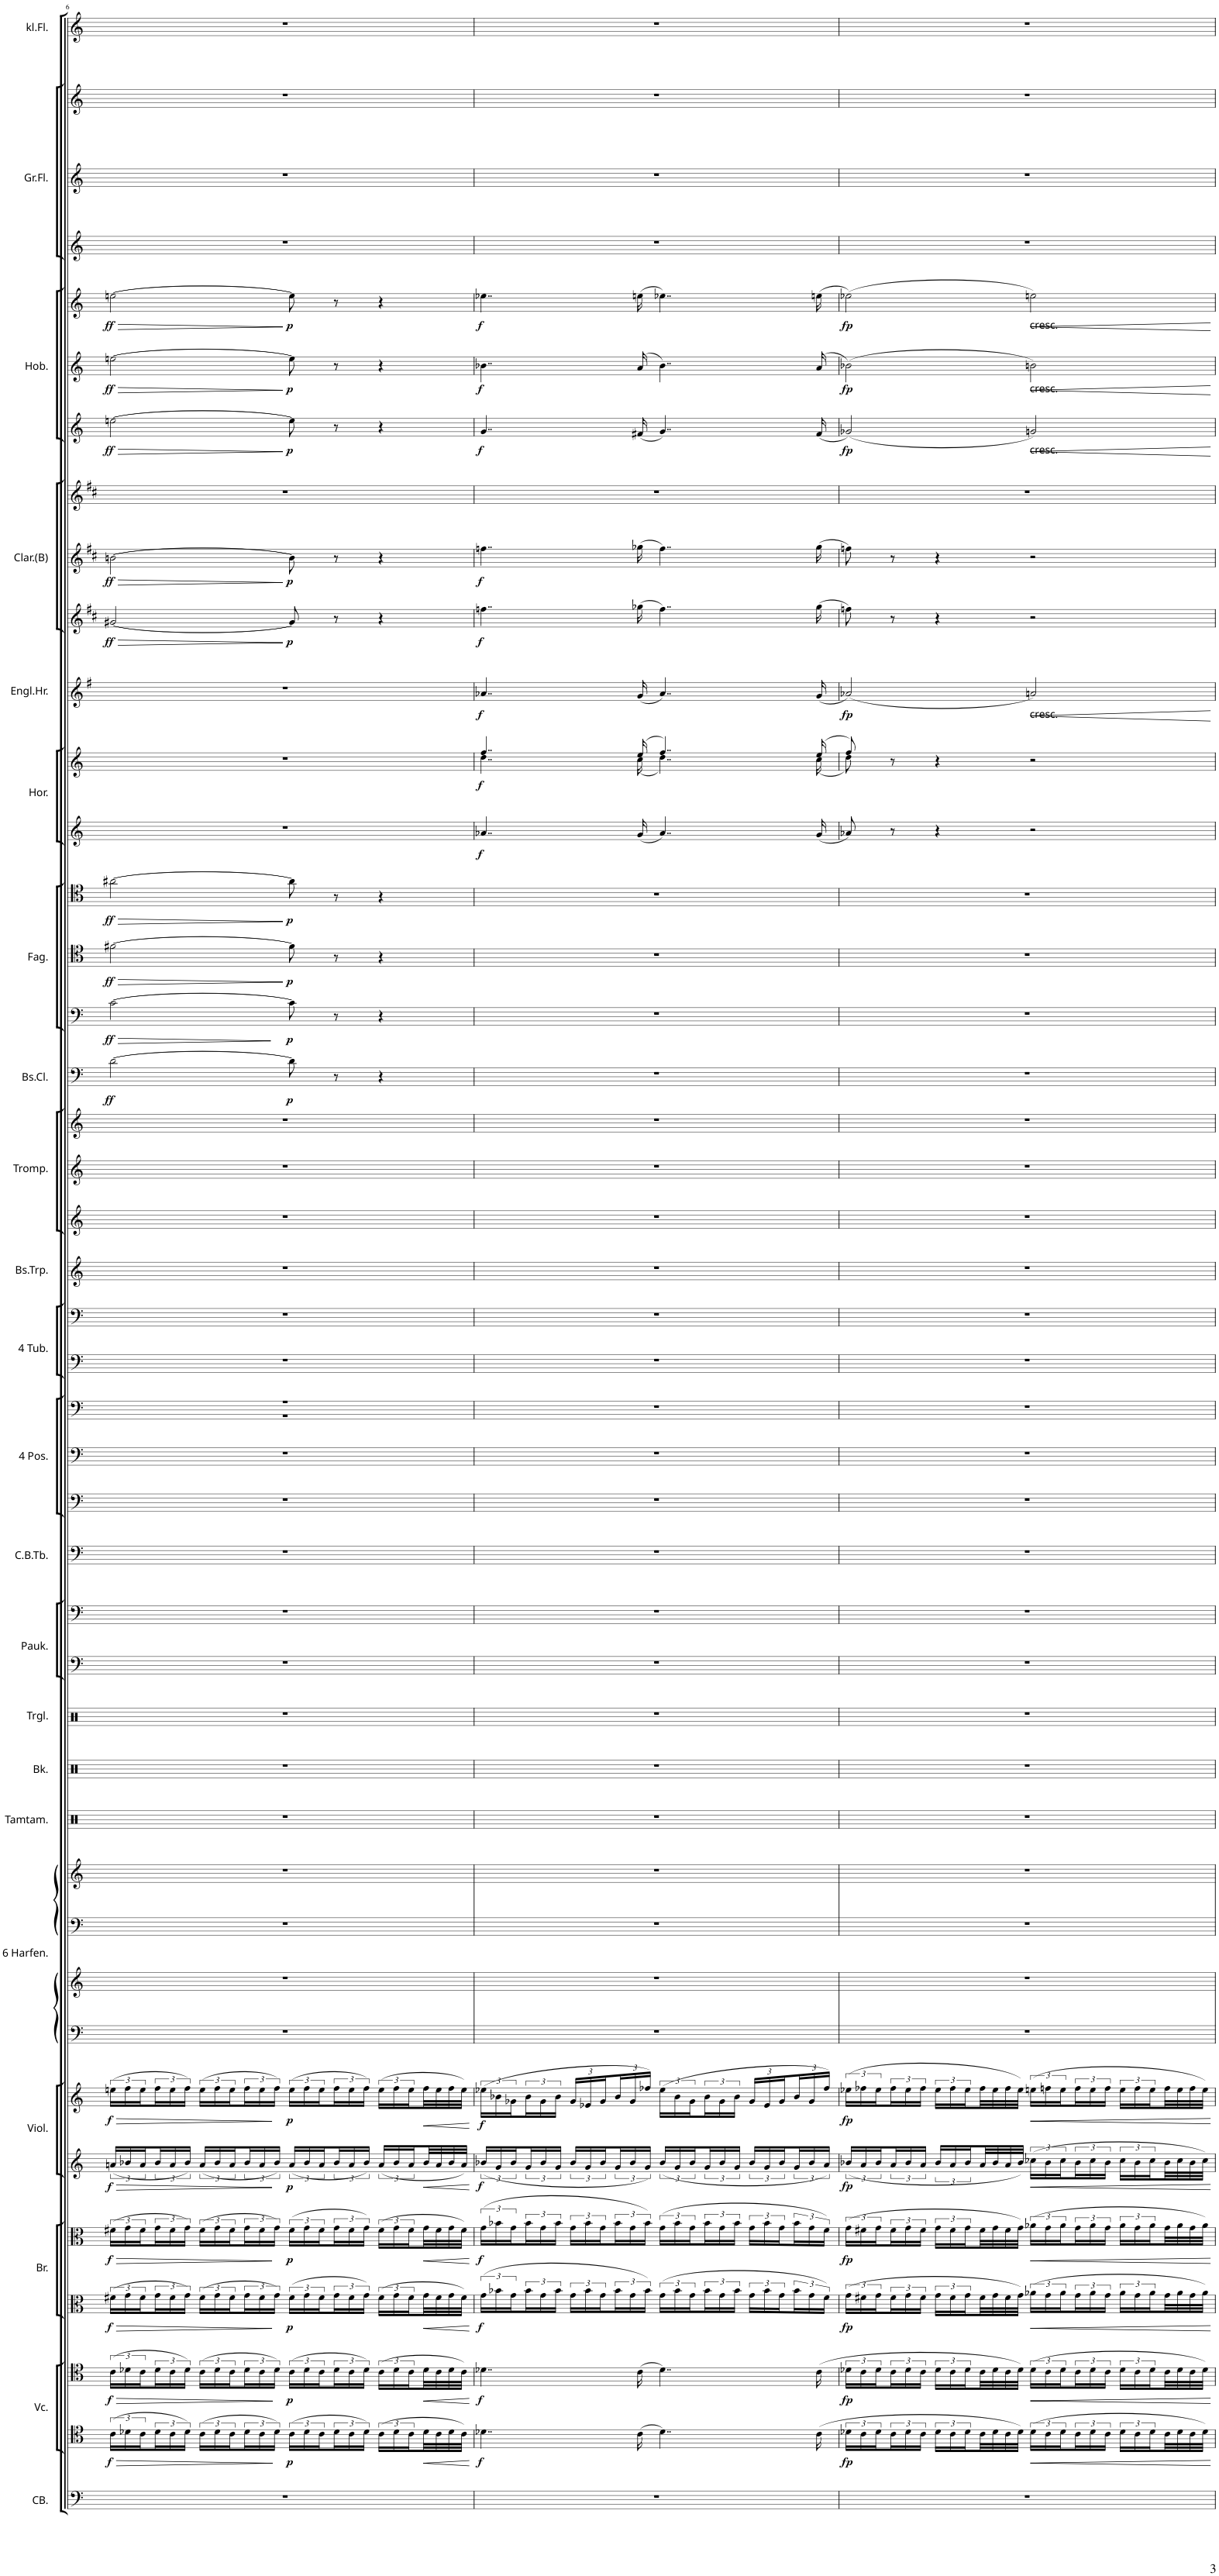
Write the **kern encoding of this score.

**kern	**kern	**dynam	**kern	**dynam	**kern	**dynam	**kern	**dynam	**kern	**dynam	**kern	**dynam	**kern	**kern	**kern	**kern	**kern	**kern	**kern	**kern	**kern	**kern	**kern	**kern	**kern	**kern	**kern	**kern	**kern	**kern	**kern	**kern	**dynam	**kern	**dynam	**kern	**dynam	**kern	**dynam	**kern	**dynam	**kern	**dynam	**kern	**dynam	**kern	**dynam	**kern	**dynam	**kern	**kern	**dynam	**kern	**dynam	**kern	**dynam	**kern	**kern	**kern	**kern
*part41	*part40	*part40	*part39	*part39	*part38	*part38	*part37	*part37	*part36	*part36	*part35	*part35	*part34	*part34	*part33	*part33	*part32	*part31	*part30	*part29	*part28	*part27	*part26	*part25	*part24	*part23	*part22	*part21	*part20	*part19	*part18	*part17	*part17	*part16	*part16	*part15	*part15	*part14	*part14	*part13	*part13	*part12	*part12	*part11	*part11	*part10	*part10	*part9	*part9	*part8	*part7	*part7	*part6	*part6	*part5	*part5	*part4	*part3	*part2	*part1
*staff43	*staff42	*staff42	*staff41	*staff41	*staff40	*staff40	*staff39	*staff39	*staff38	*staff38	*staff37	*staff37	*staff36	*staff35	*staff34	*staff33	*staff32	*staff31	*staff30	*staff29	*staff28	*staff27	*staff26	*staff25	*staff24	*staff23	*staff22	*staff21	*staff20	*staff19	*staff18	*staff17	*staff17	*staff16	*staff16	*staff15	*staff15	*staff14	*staff14	*staff13	*staff13	*staff12	*staff12	*staff11	*staff11	*staff10	*staff10	*staff9	*staff9	*staff8	*staff7	*staff7	*staff6	*staff6	*staff5	*staff5	*staff4	*staff3	*staff2	*staff1
*I"Contrabasse.	*I"Violoncellos	*	*I"Violoncelle.	*	*I"Violas	*	*I"Bratschen.	*	*I"Violins	*	*I"Violinen.	*	*I"Harp	*	*I"6 Harfen.	*	*I"Tamtam.	*I"Becken.	*I"Triangel.	*I"Timpani	*I"Pauken.	*I"Contrabass Tuben.	*I"Trombone	*I"4 Posaunen.	*I"Tenor Trombone	*I"Tuba	*I"4 Tuben.	*I"Bass Trompetten.	*I"C Trumpet	*I"Trompetten.	*I"C Trumpet	*I"Bass Clarinetten.	*	*I"Bassoon	*	*I"Fagotte.	*	*I"Bassoon	*	*I"Horn in F	*	*I"Horner.	*	*I"Englishes Horn.	*	*I"Bb Clarinet	*	*I"Clarinetten. (B)	*	*I"Bb Clarinet	*I"Oboe	*	*I"Hoboen.	*	*I"Oboe	*	*I"Flute	*I"Floten.	*I"Flute	*I"Kleinen Floten.
*I'CB.	*	*	*I'Vc.	*	*	*	*I'Br.	*	*	*	*I'Viol.	*	*I'Hp	*	*I'6 Harfen.	*	*I'Tamtam.	*I'Bk.	*I'Trgl.	*I'Timp	*I'Pauk.	*I'C.B.Tb.	*I'Trb	*I'4 Pos.	*I'Trb	*I'Tba	*I'4 Tub.	*I'Bs.Trp.	*I'Tpt	*I'Tromp.	*I'Tpt	*I'Bs.Cl.	*	*I'Bsn	*	*I'Fag.	*	*I'Bsn	*	*I'Hn	*	*I'Hor.	*	*I'Engl.Hr.	*	*I'Cl	*	*I'Clar.(B)	*	*I'Cl	*I'Ob	*	*I'Hob.	*	*I'Ob	*	*I'Fl	*	*I'Fl	*I'kl.Fl.
!!LO:PB:g=z
*clefF4	*clefC4	*	*clefC4	*	*clefC3	*	*clefC3	*	*clefG2	*	*clefG2	*	*clefF4	*clefG2	*clefF4	*clefG2	*clefX	*clefX	*clefX	*clefF4	*clefF4	*clefF4	*clefF4	*clefF4	*clefF4	*clefF4	*clefF4	*clefG2	*clefG2	*clefG2	*clefG2	*clefF4	*	*clefF4	*	*clefC4	*	*clefC4	*	*clefG2	*	*clefG2	*	*clefG2	*	*clefG2	*	*clefG2	*	*clefG2	*clefG2	*	*clefG2	*	*clefG2	*	*clefG2	*clefG2	*clefG2	*clefG2
*Trd7c12	*	*	*	*	*	*	*	*	*	*	*	*	*	*	*	*	*	*	*	*	*	*	*	*	*	*	*	*Trd1c2	*	*	*	*Trd8c14	*	*	*	*	*	*	*	*Trd4c7	*	*Trd4c7	*	*Trd4c7	*	*Trd1c2	*	*Trd1c2	*	*Trd1c2	*	*	*	*	*	*	*	*	*	*Trd-7c-12
*k[]	*k[]	*	*k[]	*	*k[]	*	*k[]	*	*k[]	*	*k[]	*	*k[]	*k[]	*k[]	*k[]	*k[]	*k[]	*k[]	*k[]	*k[]	*k[]	*k[]	*k[]	*k[]	*k[]	*k[]	*k[]	*k[]	*k[]	*k[]	*k[]	*	*k[]	*	*k[]	*	*k[]	*	*k[]	*	*k[]	*	*k[f#]	*	*k[f#c#]	*	*k[f#c#]	*	*k[f#c#]	*k[]	*	*k[]	*	*k[]	*	*k[]	*k[]	*k[]	*k[]
*M4/4	*M4/4	*	*M4/4	*	*M4/4	*	*M4/4	*	*M4/4	*	*M4/4	*	*M4/4	*M4/4	*M4/4	*M4/4	*M4/4	*M4/4	*M4/4	*M4/4	*M4/4	*M4/4	*M4/4	*M4/4	*M4/4	*M4/4	*M4/4	*M4/4	*M4/4	*M4/4	*M4/4	*M4/4	*	*M4/4	*	*M4/4	*	*M4/4	*	*M4/4	*	*M4/4	*	*M4/4	*	*M4/4	*	*M4/4	*	*M4/4	*M4/4	*	*M4/4	*	*M4/4	*	*M4/4	*M4/4	*M4/4	*M4/4
=6	=6	=6	=6	=6	=6	=6	=6	=6	=6	=6	=6	=6	=6	=6	=6	=6	=6	=6	=6	=6	=6	=6	=6	=6	=6	=6	=6	=6	=6	=6	=6	=6	=6	=6	=6	=6	=6	=6	=6	=6	=6	=6	=6	=6	=6	=6	=6	=6	=6	=6	=6	=6	=6	=6	=6	=6	=6	=6	=6	=6
!	!	!LO:HP:b	!	!LO:HP:b	!	!LO:HP:b	!	!LO:HP:b	!	!LO:HP:b	!	!LO:HP:b	!	!	!	!	!	!	!	!	!	!	!	!	!	!	!	!	!	!	!	!	!	!	!LO:HP:b	!	!LO:HP:b	!	!LO:HP:b	!	!	!	!	!	!	!	!LO:HP:b	!	!LO:HP:b	!	!	!LO:HP:b	!	!LO:HP:b	!	!LO:HP:b	!	!	!	!
*	*	*	*	*	*	*	*	*	*	*	*	*	*	*	*	*	*	*	*	*	*	*	*	*	*^	*	*	*	*	*	*	*	*	*	*	*	*	*	*	*	*	*	*	*	*	*	*	*	*	*	*	*	*	*	*	*	*	*	*	*
!	!	!LO:DY:n=1:b	!	!LO:DY:n=1:b	!	!LO:DY:n=1:b	!	!LO:DY:n=1:b	!	!LO:DY:n=1:b	!	!LO:DY:n=1:b	!	!	!	!	!	!	!	!	!	!	!	!	!	!	!	!	!	!	!	!	!	!LO:DY:b	!	!LO:DY:n=1:b	!	!LO:DY:n=1:b	!	!LO:DY:n=1:b	!	!	!	!	!	!	!	!LO:DY:n=1:b	!	!LO:DY:n=1:b	!	!	!LO:DY:n=1:b	!	!LO:DY:n=1:b	!	!LO:DY:n=1:b	!	!	!	!
1r	(24c\LL	> f	(24c\LL	> f	(24f#X\LL	> f	(24f#X\LL	> f	(24an/LL	> f	(24een\LL	> f	1r	1r	1r	1r	1r	1r	1r	1r	1r	1r	1r	1r	1r	1r	1r	1r	1r	1r	1r	1r	[2d\	ff	[2c\	> ff	[2f#X\	> ff	[2a#X\	> ff	1r	.	1r	.	1r	.	[2g#X/	> ff	[2bn\	> ff	1r	[2een\	> ff	[2een\	> ff	[2een\	> ff	1r	1r	1r	1r
.	24d-X\	.	24d-X\	.	24g\	.	24g\	.	24b-X/	.	24ff\	.	.	.	.	.	.	.	.	.	.	.	.	.	.	.	.	.	.	.	.	.	.	.	.	.	.	.	.	.	.	.	.	.	.	.	.	.	.	.	.	.	.	.	.	.	.	.	.	.	.
.	24c\	.	24c\	.	24f#\	.	24f#\	.	24a/	.	24ee\	.	.	.	.	.	.	.	.	.	.	.	.	.	.	.	.	.	.	.	.	.	.	.	.	.	.	.	.	.	.	.	.	.	.	.	.	.	.	.	.	.	.	.	.	.	.	.	.	.	.
.	24d-\	.	24d-\	.	24g\	.	24g\	.	24b-/	.	24ff\	.	.	.	.	.	.	.	.	.	.	.	.	.	.	.	.	.	.	.	.	.	.	.	.	.	.	.	.	.	.	.	.	.	.	.	.	.	.	.	.	.	.	.	.	.	.	.	.	.	.
.	24c\	.	24c\	.	24f#\	.	24f#\	.	24a/	.	24ee\	.	.	.	.	.	.	.	.	.	.	.	.	.	.	.	.	.	.	.	.	.	.	.	.	.	.	.	.	.	.	.	.	.	.	.	.	.	.	.	.	.	.	.	.	.	.	.	.	.	.
.	24d-\JJ)	.	24d-\JJ)	.	24g\JJ)	.	24g\JJ)	.	24b-/JJ)	.	24ff\JJ)	.	.	.	.	.	.	.	.	.	.	.	.	.	.	.	.	.	.	.	.	.	.	.	.	.	.	.	.	.	.	.	.	.	.	.	.	.	.	.	.	.	.	.	.	.	.	.	.	.	.
.	(24c\LL	.	(24c\LL	.	(24f#\LL	.	(24f#\LL	.	(24a/LL	.	(24ee\LL	.	.	.	.	.	.	.	.	.	.	.	.	.	.	.	.	.	.	.	.	.	.	.	.	.	.	.	.	.	.	.	.	.	.	.	.	.	.	.	.	.	.	.	.	.	.	.	.	.	.
.	24d-\	.	24d-\	.	24g\	.	24g\	.	24b-/	.	24ff\	.	.	.	.	.	.	.	.	.	.	.	.	.	.	.	.	.	.	.	.	.	.	.	.	.	.	.	.	.	.	.	.	.	.	.	.	.	.	.	.	.	.	.	.	.	.	.	.	.	.
.	24c\	.	24c\	.	24f#\	.	24f#\	.	24a/	.	24ee\	.	.	.	.	.	.	.	.	.	.	.	.	.	.	.	.	.	.	.	.	.	.	.	.	.	.	.	.	.	.	.	.	.	.	.	.	.	.	.	.	.	.	.	.	.	.	.	.	.	.
.	24d-\	.	24d-\	.	24g\	.	24g\	.	24b-/	.	24ff\	.	.	.	.	.	.	.	.	.	.	.	.	.	.	.	.	.	.	.	.	.	.	.	.	.	.	.	.	.	.	.	.	.	.	.	.	.	.	.	.	.	.	.	.	.	.	.	.	.	.
.	24c\	.	24c\	.	24f#\	.	24f#\	.	24a/	.	24ee\	.	.	.	.	.	.	.	.	.	.	.	.	.	.	.	.	.	.	.	.	.	.	.	.	.	.	.	.	.	.	.	.	.	.	.	.	.	.	.	.	.	.	.	.	.	.	.	.	.	.
.	24d-\JJ)	.	24d-\JJ)	.	24g\JJ)	.	24g\JJ)	.	24b-/JJ)	.	24ff\JJ)	.	.	.	.	.	.	.	.	.	.	.	.	.	.	.	.	.	.	.	.	.	.	.	.	.	.	.	.	.	.	.	.	.	.	.	.	.	.	.	.	.	.	.	.	.	.	.	.	.	.
!	!	!LO:DY:n=2:b	!	!LO:DY:n=2:b	!	!LO:DY:n=2:b	!	!LO:DY:n=2:b	!	!LO:DY:n=2:b	!	!LO:DY:n=2:b	!	!	!	!	!	!	!	!	!	!	!	!	!	!	!	!	!	!	!	!	!	!LO:DY:b	!	!LO:DY:n=2:b	!	!LO:DY:n=2:b	!	!LO:DY:n=2:b	!	!	!	!	!	!	!	!LO:DY:n=2:b	!	!LO:DY:n=2:b	!	!	!LO:DY:n=2:b	!	!LO:DY:n=2:b	!	!LO:DY:n=2:b	!	!	!	!
.	(24c\LL	] p	(24c\LL	] p	(24f#\LL	] p	(24f#\LL	] p	(24a/LL	] p	(24ee\LL	] p	.	.	.	.	.	.	.	.	.	.	.	.	.	.	.	.	.	.	.	.	8d\]	p	8c\]	] p	8f#\]	] p	8a#\]	] p	.	.	.	.	.	.	8g#/]	] p	8b\]	] p	.	8ee\]	] p	8ee\]	] p	8ee\]	] p	.	.	.	.
.	24d-\	.	24d-\	.	24g\	.	24g\	.	24b-/	.	24ff\	.	.	.	.	.	.	.	.	.	.	.	.	.	.	.	.	.	.	.	.	.	.	.	.	.	.	.	.	.	.	.	.	.	.	.	.	.	.	.	.	.	.	.	.	.	.	.	.	.	.
.	24c\	.	24c\	.	24f#\	.	24f#\	.	24a/	.	24ee\	.	.	.	.	.	.	.	.	.	.	.	.	.	.	.	.	.	.	.	.	.	.	.	.	.	.	.	.	.	.	.	.	.	.	.	.	.	.	.	.	.	.	.	.	.	.	.	.	.	.
.	24d-\	.	24d-\	.	24g\	.	24g\	.	24b-/	.	24ff\	.	.	.	.	.	.	.	.	.	.	.	.	.	.	.	.	.	.	.	.	.	8r	.	8r	.	8r	.	8r	.	.	.	.	.	.	.	8r	.	8r	.	.	8r	.	8r	.	8r	.	.	.	.	.
.	24c\	.	24c\	.	24f#\	.	24f#\	.	24a/	.	24ee\	.	.	.	.	.	.	.	.	.	.	.	.	.	.	.	.	.	.	.	.	.	.	.	.	.	.	.	.	.	.	.	.	.	.	.	.	.	.	.	.	.	.	.	.	.	.	.	.	.	.
.	24d-\JJ)	.	24d-\JJ)	.	24g\JJ)	.	24g\JJ)	.	24b-/JJ)	.	24ff\JJ)	.	.	.	.	.	.	.	.	.	.	.	.	.	.	.	.	.	.	.	.	.	.	.	.	.	.	.	.	.	.	.	.	.	.	.	.	.	.	.	.	.	.	.	.	.	.	.	.	.	.
.	(24c\LL	.	(24c\LL	.	(24f#\LL	.	(24f#\LL	.	(24a/LL	.	(24ee\LL	.	.	.	.	.	.	.	.	.	.	.	.	.	.	.	.	.	.	.	.	.	4r	.	4r	.	4r	.	4r	.	.	.	.	.	.	.	4r	.	4r	.	.	4r	.	4r	.	4r	.	.	.	.	.
.	24d-\	.	24d-\	.	24g\	.	24g\	.	24b-/	.	24ff\	.	.	.	.	.	.	.	.	.	.	.	.	.	.	.	.	.	.	.	.	.	.	.	.	.	.	.	.	.	.	.	.	.	.	.	.	.	.	.	.	.	.	.	.	.	.	.	.	.	.
.	24c\	.	24c\	.	24f#\	.	24f#\	.	24a/	.	24ee\	.	.	.	.	.	.	.	.	.	.	.	.	.	.	.	.	.	.	.	.	.	.	.	.	.	.	.	.	.	.	.	.	.	.	.	.	.	.	.	.	.	.	.	.	.	.	.	.	.	.
!	!	!LO:HP:b	!	!LO:HP:b	!	!LO:HP:b	!	!LO:HP:b	!	!LO:HP:b	!	!LO:HP:b	!	!	!	!	!	!	!	!	!	!	!	!	!	!	!	!	!	!	!	!	!	!	!	!	!	!	!	!	!	!	!	!	!	!	!	!	!	!	!	!	!	!	!	!	!	!	!	!	!
.	32d-\L	<	32d-\L	<	32g\L	<	32g\L	<	32b-/L	<	32ff\L	<	.	.	.	.	.	.	.	.	.	.	.	.	.	.	.	.	.	.	.	.	.	.	.	.	.	.	.	.	.	.	.	.	.	.	.	.	.	.	.	.	.	.	.	.	.	.	.	.	.
.	32c\	.	32c\	.	32f#\	.	32f#\	.	32a/	.	32ee\	.	.	.	.	.	.	.	.	.	.	.	.	.	.	.	.	.	.	.	.	.	.	.	.	.	.	.	.	.	.	.	.	.	.	.	.	.	.	.	.	.	.	.	.	.	.	.	.	.	.
.	32d-\	.	32d-\	.	32g\	.	32g\	.	32b-/	.	32ff\	.	.	.	.	.	.	.	.	.	.	.	.	.	.	.	.	.	.	.	.	.	.	.	.	.	.	.	.	.	.	.	.	.	.	.	.	.	.	.	.	.	.	.	.	.	.	.	.	.	.
.	32c\JJJ)	.	32c\JJJ)	.	32f#\JJJ)	.	32f#\JJJ)	.	32a/JJJ)	.	32ee\JJJ)	.	.	.	.	.	.	.	.	.	.	.	.	.	.	.	.	.	.	.	.	.	.	.	.	.	.	.	.	.	.	.	.	.	.	.	.	.	.	.	.	.	.	.	.	.	.	.	.	.	.
*	*	*	*	*	*	*	*	*	*	*	*	*	*	*	*	*	*	*	*	*	*	*	*	*	*v	*v	*	*	*	*	*	*	*	*	*	*	*	*	*	*	*	*	*	*	*	*	*	*	*	*	*	*	*	*	*	*	*	*	*	*	*
.	.	[	.	[	.	[	.	[	.	[	.	[	.	.	.	.	.	.	.	.	.	.	.	.	.	.	.	.	.	.	.	.	.	.	.	.	.	.	.	.	.	.	.	.	.	.	.	.	.	.	.	.	.	.	.	.	.	.	.	.
=7	=7	=7	=7	=7	=7	=7	=7	=7	=7	=7	=7	=7	=7	=7	=7	=7	=7	=7	=7	=7	=7	=7	=7	=7	=7	=7	=7	=7	=7	=7	=7	=7	=7	=7	=7	=7	=7	=7	=7	=7	=7	=7	=7	=7	=7	=7	=7	=7	=7	=7	=7	=7	=7	=7	=7	=7	=7	=7	=7	=7
*	*	*	*	*	*	*	*	*	*	*	*	*	*	*	*	*	*	*	*	*	*	*	*	*	*	*	*	*	*	*	*	*	*	*	*	*	*	*	*	*	*	*^	*	*	*	*	*	*	*	*	*	*	*	*	*	*	*	*	*	*
!	!	!LO:DY:b	!	!LO:DY:b	!	!LO:DY:b	!	!LO:DY:b	!	!LO:DY:b	!	!LO:DY:b	!	!	!	!	!	!	!	!	!	!	!	!	!	!	!	!	!	!	!	!	!	!	!	!	!	!	!	!	!LO:DY:b	!	!	!LO:DY:b	!	!LO:DY:b	!	!LO:DY:b	!	!LO:DY:b	!	!	!LO:DY:b	!	!LO:DY:b	!	!LO:DY:b	!	!	!	!
1r	4..d-X\	f	4..d-X\	f	(24g\LL	f	(24g\LL	f	(24b-X/LL	f	(24ee-X\LL	f	1r	1r	1r	1r	1r	1r	1r	1r	1r	1r	1r	1r	1r	1r	1r	1r	1r	1r	1r	1r	.	1r	.	1r	.	1r	.	4..a-X/	f	4..ff/	4..dd\	f	4..a-X/	f	4..ffn\	f	4..ffn\	f	1r	4..g/	f	4..b-X\	f	4..ee-X\	f	1r	1r	1r	1r
.	.	.	.	.	24b-X\	.	24b-X\	.	24g/	.	24b-X\	.	.	.	.	.	.	.	.	.	.	.	.	.	.	.	.	.	.	.	.	.	.	.	.	.	.	.	.	.	.	.	.	.	.	.	.	.	.	.	.	.	.	.	.	.	.	.	.	.	.
.	.	.	.	.	24g\	.	24g\	.	24b-/	.	24g-X\	.	.	.	.	.	.	.	.	.	.	.	.	.	.	.	.	.	.	.	.	.	.	.	.	.	.	.	.	.	.	.	.	.	.	.	.	.	.	.	.	.	.	.	.	.	.	.	.	.	.
.	.	.	.	.	24b-\	.	24b-\	.	24g/	.	24b-\	.	.	.	.	.	.	.	.	.	.	.	.	.	.	.	.	.	.	.	.	.	.	.	.	.	.	.	.	.	.	.	.	.	.	.	.	.	.	.	.	.	.	.	.	.	.	.	.	.	.
.	.	.	.	.	24g\	.	24g\	.	24b-/	.	24g-\	.	.	.	.	.	.	.	.	.	.	.	.	.	.	.	.	.	.	.	.	.	.	.	.	.	.	.	.	.	.	.	.	.	.	.	.	.	.	.	.	.	.	.	.	.	.	.	.	.	.
.	.	.	.	.	24b-\JJ	.	24b-\JJ	.	24g/JJ	.	24b-\JJ	.	.	.	.	.	.	.	.	.	.	.	.	.	.	.	.	.	.	.	.	.	.	.	.	.	.	.	.	.	.	.	.	.	.	.	.	.	.	.	.	.	.	.	.	.	.	.	.	.	.
*	*	*	*	*	*	*	*	*	*	*	*Xbrackettup	*	*	*	*	*	*	*	*	*	*	*	*	*	*	*	*	*	*	*	*	*	*	*	*	*	*	*	*	*	*	*	*	*	*	*	*	*	*	*	*	*	*	*	*	*	*	*	*	*	*
.	.	.	.	.	24g\LL	.	24g\LL	.	24b-/LL	.	24g-/LL	.	.	.	.	.	.	.	.	.	.	.	.	.	.	.	.	.	.	.	.	.	.	.	.	.	.	.	.	.	.	.	.	.	.	.	.	.	.	.	.	.	.	.	.	.	.	.	.	.	.
.	.	.	.	.	24b-\	.	24b-\	.	24g/	.	24e-X/	.	.	.	.	.	.	.	.	.	.	.	.	.	.	.	.	.	.	.	.	.	.	.	.	.	.	.	.	.	.	.	.	.	.	.	.	.	.	.	.	.	.	.	.	.	.	.	.	.	.
.	.	.	.	.	24g\	.	24g\	.	24b-/	.	24g-/	.	.	.	.	.	.	.	.	.	.	.	.	.	.	.	.	.	.	.	.	.	.	.	.	.	.	.	.	.	.	.	.	.	.	.	.	.	.	.	.	.	.	.	.	.	.	.	.	.	.
.	.	.	.	.	24b-\	.	24b-\	.	24g/	.	24b-/	.	.	.	.	.	.	.	.	.	.	.	.	.	.	.	.	.	.	.	.	.	.	.	.	.	.	.	.	.	.	.	.	.	.	.	.	.	.	.	.	.	.	.	.	.	.	.	.	.	.
.	.	.	.	.	24g\	.	24g\	.	24b-/	.	24g-/	.	.	.	.	.	.	.	.	.	.	.	.	.	.	.	.	.	.	.	.	.	.	.	.	.	.	.	.	.	.	.	.	.	.	.	.	.	.	.	.	.	.	.	.	.	.	.	.	.	.
.	(16c\	.	(16c\	.	.	.	.	.	.	.	.	.	.	.	.	.	.	.	.	.	.	.	.	.	.	.	.	.	.	.	.	.	.	.	.	.	.	.	.	(16g/	.	(16ee/	(16cc\	.	(16g/	.	(16gg-X\	.	(16gg-X\	.	.	(16f#X/	.	(16a/	.	(16een\	.	.	.	.	.
.	.	.	.	.	24b-\JJ)	.	24b-\JJ)	.	24g/JJ)	.	24ff-X/JJ)	.	.	.	.	.	.	.	.	.	.	.	.	.	.	.	.	.	.	.	.	.	.	.	.	.	.	.	.	.	.	.	.	.	.	.	.	.	.	.	.	.	.	.	.	.	.	.	.	.	.
*	*	*	*	*	*	*	*	*	*	*	*brackettup	*	*	*	*	*	*	*	*	*	*	*	*	*	*	*	*	*	*	*	*	*	*	*	*	*	*	*	*	*	*	*	*	*	*	*	*	*	*	*	*	*	*	*	*	*	*	*	*	*	*
.	4..d-\)	.	4..d-\)	.	(24g\LL	.	(24g\LL	.	(24b-/LL	.	(24ee-\LL	.	.	.	.	.	.	.	.	.	.	.	.	.	.	.	.	.	.	.	.	.	.	.	.	.	.	.	.	4..a-/)	.	4..ff/)	4..dd\)	.	4..a-/)	.	4..ff\)	.	4..ff\)	.	.	4..g/)	.	4..b-\)	.	4..ee-X\)	.	.	.	.	.
.	.	.	.	.	24b-\	.	24b-\	.	24g/	.	24b-\	.	.	.	.	.	.	.	.	.	.	.	.	.	.	.	.	.	.	.	.	.	.	.	.	.	.	.	.	.	.	.	.	.	.	.	.	.	.	.	.	.	.	.	.	.	.	.	.	.	.
.	.	.	.	.	24g\	.	24g\	.	24b-/	.	24g-\	.	.	.	.	.	.	.	.	.	.	.	.	.	.	.	.	.	.	.	.	.	.	.	.	.	.	.	.	.	.	.	.	.	.	.	.	.	.	.	.	.	.	.	.	.	.	.	.	.	.
.	.	.	.	.	24b-\	.	24b-\	.	24g/	.	24b-\	.	.	.	.	.	.	.	.	.	.	.	.	.	.	.	.	.	.	.	.	.	.	.	.	.	.	.	.	.	.	.	.	.	.	.	.	.	.	.	.	.	.	.	.	.	.	.	.	.	.
.	.	.	.	.	24g\	.	24g\	.	24b-/	.	24g-\	.	.	.	.	.	.	.	.	.	.	.	.	.	.	.	.	.	.	.	.	.	.	.	.	.	.	.	.	.	.	.	.	.	.	.	.	.	.	.	.	.	.	.	.	.	.	.	.	.	.
.	.	.	.	.	24b-\JJ	.	24b-\JJ	.	24g/JJ	.	24b-\JJ	.	.	.	.	.	.	.	.	.	.	.	.	.	.	.	.	.	.	.	.	.	.	.	.	.	.	.	.	.	.	.	.	.	.	.	.	.	.	.	.	.	.	.	.	.	.	.	.	.	.
*	*	*	*	*	*	*	*	*	*	*	*Xbrackettup	*	*	*	*	*	*	*	*	*	*	*	*	*	*	*	*	*	*	*	*	*	*	*	*	*	*	*	*	*	*	*	*	*	*	*	*	*	*	*	*	*	*	*	*	*	*	*	*	*	*
.	.	.	.	.	24g\LL	.	24g\LL	.	24b-/LL	.	24g-/LL	.	.	.	.	.	.	.	.	.	.	.	.	.	.	.	.	.	.	.	.	.	.	.	.	.	.	.	.	.	.	.	.	.	.	.	.	.	.	.	.	.	.	.	.	.	.	.	.	.	.
.	.	.	.	.	24b-\	.	24b-\	.	24g/	.	24e-/	.	.	.	.	.	.	.	.	.	.	.	.	.	.	.	.	.	.	.	.	.	.	.	.	.	.	.	.	.	.	.	.	.	.	.	.	.	.	.	.	.	.	.	.	.	.	.	.	.	.
.	.	.	.	.	24g\	.	24g\	.	24b-/	.	24g-/	.	.	.	.	.	.	.	.	.	.	.	.	.	.	.	.	.	.	.	.	.	.	.	.	.	.	.	.	.	.	.	.	.	.	.	.	.	.	.	.	.	.	.	.	.	.	.	.	.	.
.	.	.	.	.	24b-\	.	24b-\	.	24g/	.	24b-/	.	.	.	.	.	.	.	.	.	.	.	.	.	.	.	.	.	.	.	.	.	.	.	.	.	.	.	.	.	.	.	.	.	.	.	.	.	.	.	.	.	.	.	.	.	.	.	.	.	.
.	.	.	.	.	24g\	.	24g\	.	24b-/	.	24g-/	.	.	.	.	.	.	.	.	.	.	.	.	.	.	.	.	.	.	.	.	.	.	.	.	.	.	.	.	.	.	.	.	.	.	.	.	.	.	.	.	.	.	.	.	.	.	.	.	.	.
.	(16c\	.	(16c\	.	.	.	.	.	.	.	.	.	.	.	.	.	.	.	.	.	.	.	.	.	.	.	.	.	.	.	.	.	.	.	.	.	.	.	.	(16g/	.	(16ee/	(16cc\	.	(16g/	.	(16gg-\	.	(16gg-\	.	.	(16f#/	.	(16a/	.	(16een\	.	.	.	.	.
.	.	.	.	.	24f\JJ)	.	24f\JJ)	.	24a/JJ)	.	24ff-/JJ)	.	.	.	.	.	.	.	.	.	.	.	.	.	.	.	.	.	.	.	.	.	.	.	.	.	.	.	.	.	.	.	.	.	.	.	.	.	.	.	.	.	.	.	.	.	.	.	.	.	.
=8	=8	=8	=8	=8	=8	=8	=8	=8	=8	=8	=8	=8	=8	=8	=8	=8	=8	=8	=8	=8	=8	=8	=8	=8	=8	=8	=8	=8	=8	=8	=8	=8	=8	=8	=8	=8	=8	=8	=8	=8	=8	=8	=8	=8	=8	=8	=8	=8	=8	=8	=8	=8	=8	=8	=8	=8	=8	=8	=8	=8	=8
*	*	*	*	*	*	*	*	*	*	*	*brackettup	*	*	*	*	*	*	*	*	*	*	*	*	*	*	*	*	*	*	*	*	*	*	*	*	*	*	*	*	*	*	*	*	*	*	*	*	*	*	*	*	*	*	*	*	*	*	*	*	*	*
!	!	!LO:DY:b	!	!LO:DY:b	!	!LO:DY:b	!	!LO:DY:b	!	!LO:DY:b	!	!LO:DY:b	!	!	!	!	!	!	!	!	!	!	!	!	!	!	!	!	!	!	!	!	!	!	!	!	!	!	!	!	!	!	!	!	!	!LO:DY:b	!	!	!	!	!	!	!LO:DY:b	!	!LO:DY:b	!	!LO:DY:b	!	!	!	!
1r	24d-X\LL	fp	24d-X\LL	fp	(24g\LL	fp	(24g\LL	fp	(24b-X/LL	fp	(24ee-X\LL	fp	1r	1r	1r	1r	1r	1r	1r	1r	1r	1r	1r	1r	1r	1r	1r	1r	1r	1r	1r	1r	.	1r	.	1r	.	1r	.	8a-X/)	.	8ff/)	8dd\)	.	(2a-X/)	fp	8ffn\)	.	8ffn\)	.	1r	(2g-X/)	fp	(2b-X\)	fp	(2ee-X\)	fp	1r	1r	1r	1r
.	24c\	.	24c\	.	24f#X\	.	24f#X\	.	24a/	.	24ff-X\	.	.	.	.	.	.	.	.	.	.	.	.	.	.	.	.	.	.	.	.	.	.	.	.	.	.	.	.	.	.	.	.	.	.	.	.	.	.	.	.	.	.	.	.	.	.	.	.	.	.
.	24d-\	.	24d-\	.	24g\	.	24g\	.	24b-/	.	24ee-\	.	.	.	.	.	.	.	.	.	.	.	.	.	.	.	.	.	.	.	.	.	.	.	.	.	.	.	.	.	.	.	.	.	.	.	.	.	.	.	.	.	.	.	.	.	.	.	.	.	.
.	24c\	.	24c\	.	24f#\	.	24f#\	.	24a/	.	24ff-\	.	.	.	.	.	.	.	.	.	.	.	.	.	.	.	.	.	.	.	.	.	.	.	.	.	.	.	.	8r	.	8r	2..ryy	.	.	.	8r	.	8r	.	.	.	.	.	.	.	.	.	.	.	.
.	24d-\	.	24d-\	.	24g\	.	24g\	.	24b-/	.	24ee-\	.	.	.	.	.	.	.	.	.	.	.	.	.	.	.	.	.	.	.	.	.	.	.	.	.	.	.	.	.	.	.	.	.	.	.	.	.	.	.	.	.	.	.	.	.	.	.	.	.	.
.	24c\JJ	.	24c\JJ	.	24f#\JJ	.	24f#\JJ	.	24a/JJ	.	24ff-\JJ	.	.	.	.	.	.	.	.	.	.	.	.	.	.	.	.	.	.	.	.	.	.	.	.	.	.	.	.	.	.	.	.	.	.	.	.	.	.	.	.	.	.	.	.	.	.	.	.	.	.
.	24d-\LL	.	24d-\LL	.	24g\LL	.	24g\LL	.	24b-/LL	.	24ee-\LL	.	.	.	.	.	.	.	.	.	.	.	.	.	.	.	.	.	.	.	.	.	.	.	.	.	.	.	.	4r	.	4r	.	.	.	.	4r	.	4r	.	.	.	.	.	.	.	.	.	.	.	.
.	24c\	.	24c\	.	24f#\	.	24f#\	.	24a/	.	24ff-\	.	.	.	.	.	.	.	.	.	.	.	.	.	.	.	.	.	.	.	.	.	.	.	.	.	.	.	.	.	.	.	.	.	.	.	.	.	.	.	.	.	.	.	.	.	.	.	.	.	.
.	24d-\	.	24d-\	.	24g\	.	24g\	.	24b-/	.	24ee-\	.	.	.	.	.	.	.	.	.	.	.	.	.	.	.	.	.	.	.	.	.	.	.	.	.	.	.	.	.	.	.	.	.	.	.	.	.	.	.	.	.	.	.	.	.	.	.	.	.	.
.	32c\L	.	32c\L	.	32f#\L	.	32f#\L	.	32a/L	.	32ff-\L	.	.	.	.	.	.	.	.	.	.	.	.	.	.	.	.	.	.	.	.	.	.	.	.	.	.	.	.	.	.	.	.	.	.	.	.	.	.	.	.	.	.	.	.	.	.	.	.	.	.
.	32d-\	.	32d-\	.	32g\	.	32g\	.	32b-/	.	32ee-\	.	.	.	.	.	.	.	.	.	.	.	.	.	.	.	.	.	.	.	.	.	.	.	.	.	.	.	.	.	.	.	.	.	.	.	.	.	.	.	.	.	.	.	.	.	.	.	.	.	.
.	32c\	.	32c\	.	32f#\	.	32f#\	.	32a/	.	32ff-\	.	.	.	.	.	.	.	.	.	.	.	.	.	.	.	.	.	.	.	.	.	.	.	.	.	.	.	.	.	.	.	.	.	.	.	.	.	.	.	.	.	.	.	.	.	.	.	.	.	.
.	32d-\JJJ)	.	32d-\JJJ)	.	32g\JJJ)	.	32g\JJJ)	.	32b-/JJJ)	.	32ee-\JJJ)	.	.	.	.	.	.	.	.	.	.	.	.	.	.	.	.	.	.	.	.	.	.	.	.	.	.	.	.	.	.	.	.	.	.	.	.	.	.	.	.	.	.	.	.	.	.	.	.	.	.
!	!	!	!	!	!	!	!	!	!	!	!	!	!	!	!	!	!	!	!	!	!	!	!	!	!	!	!	!	!	!	!	!	!	!	!	!	!	!	!	!	!	!	!	!	!	!	!	!	!	!	!	!	!	!	!	!LO:TX:b:t=cresc.	!	!	!	!	!
!	!	!	!	!	!	!	!	!	!	!	!	!	!	!	!	!	!	!	!	!	!	!	!	!	!	!	!	!	!	!	!	!	!	!	!	!	!	!	!	!	!	!	!	!	!	!	!	!	!	!	!	!	!	!LO:TX:b:t=cresc.	!	!	!	!	!	!	!
!	!	!	!	!	!	!	!	!	!	!	!	!	!	!	!	!	!	!	!	!	!	!	!	!	!	!	!	!	!	!	!	!	!	!	!	!	!	!	!	!	!	!	!	!	!	!	!	!	!	!	!	!LO:TX:b:t=cresc.	!	!	!	!	!	!	!	!	!
!	!	!	!	!	!	!	!	!	!	!	!	!	!	!	!	!	!	!	!	!	!	!	!	!	!	!	!	!	!	!	!	!	!	!	!	!	!	!	!	!	!	!	!	!	!LO:TX:b:t=cresc.	!	!	!	!	!	!	!	!	!	!	!	!	!	!	!	!
!	!	!LO:HP:b	!	!LO:HP:b	!	!LO:HP:b	!	!LO:HP:b	!	!LO:HP:b	!	!LO:HP:b	!	!	!	!	!	!	!	!	!	!	!	!	!	!	!	!	!	!	!	!	!	!	!	!	!	!	!	!	!	!	!	!	!	!LO:HP:b	!	!	!	!	!	!	!LO:HP:b	!	!LO:HP:b	!	!LO:HP:b	!	!	!	!
.	(24d-\LL	<	(24d-\LL	<	(24a-X\LL	<	(24a-X\LL	<	(24cc-X\LL	<	(24een\LL	<	.	.	.	.	.	.	.	.	.	.	.	.	.	.	.	.	.	.	.	.	.	.	.	.	.	.	.	2r	.	2r	.	.	2an/)	<	2r	.	2r	.	.	2gn/)	<	2bn\)	<	2een\)	<	.	.	.	.
.	24c\	.	24c\	.	24g\	.	24g\	.	24b-\	.	24ffn\	.	.	.	.	.	.	.	.	.	.	.	.	.	.	.	.	.	.	.	.	.	.	.	.	.	.	.	.	.	.	.	.	.	.	.	.	.	.	.	.	.	.	.	.	.	.	.	.	.	.
.	24d-\	.	24d-\	.	24a-\	.	24a-\	.	24cc-\	.	24ee\	.	.	.	.	.	.	.	.	.	.	.	.	.	.	.	.	.	.	.	.	.	.	.	.	.	.	.	.	.	.	.	.	.	.	.	.	.	.	.	.	.	.	.	.	.	.	.	.	.	.
.	24c\	.	24c\	.	24g\	.	24g\	.	24b-\	.	24ff\	.	.	.	.	.	.	.	.	.	.	.	.	.	.	.	.	.	.	.	.	.	.	.	.	.	.	.	.	.	.	.	.	.	.	.	.	.	.	.	.	.	.	.	.	.	.	.	.	.	.
.	24d-\	.	24d-\	.	24a-\	.	24a-\	.	24cc-\	.	24ee\	.	.	.	.	.	.	.	.	.	.	.	.	.	.	.	.	.	.	.	.	.	.	.	.	.	.	.	.	.	.	.	.	.	.	.	.	.	.	.	.	.	.	.	.	.	.	.	.	.	.
.	24c\JJ	.	24c\JJ	.	24g\JJ	.	24g\JJ	.	24b-\JJ	.	24ff\JJ	.	.	.	.	.	.	.	.	.	.	.	.	.	.	.	.	.	.	.	.	.	.	.	.	.	.	.	.	.	.	.	.	.	.	.	.	.	.	.	.	.	.	.	.	.	.	.	.	.	.
.	24d-\LL	.	24d-\LL	.	24a-\LL	.	24a-\LL	.	24cc-\LL	.	24ee\LL	.	.	.	.	.	.	.	.	.	.	.	.	.	.	.	.	.	.	.	.	.	.	.	.	.	.	.	.	.	.	.	.	.	.	.	.	.	.	.	.	.	.	.	.	.	.	.	.	.	.
.	24c\	.	24c\	.	24g\	.	24g\	.	24b-\	.	24ff\	.	.	.	.	.	.	.	.	.	.	.	.	.	.	.	.	.	.	.	.	.	.	.	.	.	.	.	.	.	.	.	.	.	.	.	.	.	.	.	.	.	.	.	.	.	.	.	.	.	.
.	24d-\	.	24d-\	.	24a-\	.	24a-\	.	24cc-\	.	24ee\	.	.	.	.	.	.	.	.	.	.	.	.	.	.	.	.	.	.	.	.	.	.	.	.	.	.	.	.	.	.	.	.	.	.	.	.	.	.	.	.	.	.	.	.	.	.	.	.	.	.
.	32c\L	.	32c\L	.	32g\L	.	32g\L	.	32b-\L	.	32ff\L	.	.	.	.	.	.	.	.	.	.	.	.	.	.	.	.	.	.	.	.	.	.	.	.	.	.	.	.	.	.	.	.	.	.	.	.	.	.	.	.	.	.	.	.	.	.	.	.	.	.
.	32d-\	.	32d-\	.	32a-\	.	32a-\	.	32cc-\	.	32ee\	.	.	.	.	.	.	.	.	.	.	.	.	.	.	.	.	.	.	.	.	.	.	.	.	.	.	.	.	.	.	.	.	.	.	.	.	.	.	.	.	.	.	.	.	.	.	.	.	.	.
.	32c\	.	32c\	.	32g\	.	32g\	.	32b-\	.	32ff\	.	.	.	.	.	.	.	.	.	.	.	.	.	.	.	.	.	.	.	.	.	.	.	.	.	.	.	.	.	.	.	.	.	.	.	.	.	.	.	.	.	.	.	.	.	.	.	.	.	.
.	32d-\JJJ)	.	32d-\JJJ)	.	32a-\JJJ)	.	32a-\JJJ)	.	32cc-\JJJ)	.	32ee\JJJ)	.	.	.	.	.	.	.	.	.	.	.	.	.	.	.	.	.	.	.	.	.	.	.	.	.	.	.	.	.	.	.	.	.	.	.	.	.	.	.	.	.	.	.	.	.	.	.	.	.	.
*	*	*	*	*	*	*	*	*	*	*	*	*	*	*	*	*	*	*	*	*	*	*	*	*	*	*	*	*	*	*	*	*	*	*	*	*	*	*	*	*	*	*v	*v	*	*	*	*	*	*	*	*	*	*	*	*	*	*	*	*	*	*
.	.	[	.	[	.	[	.	[	.	[	.	[	.	.	.	.	.	.	.	.	.	.	.	.	.	.	.	.	.	.	.	.	.	.	.	.	.	.	.	.	.	.	.	.	[	.	.	.	.	.	.	[	.	[	.	[	.	.	.	.
=	=	=	=	=	=	=	=	=	=	=	=	=	=	=	=	=	=	=	=	=	=	=	=	=	=	=	=	=	=	=	=	=	=	=	=	=	=	=	=	=	=	=	=	=	=	=	=	=	=	=	=	=	=	=	=	=	=	=	=	=
*-	*-	*-	*-	*-	*-	*-	*-	*-	*-	*-	*-	*-	*-	*-	*-	*-	*-	*-	*-	*-	*-	*-	*-	*-	*-	*-	*-	*-	*-	*-	*-	*-	*-	*-	*-	*-	*-	*-	*-	*-	*-	*-	*-	*-	*-	*-	*-	*-	*-	*-	*-	*-	*-	*-	*-	*-	*-	*-	*-	*-
